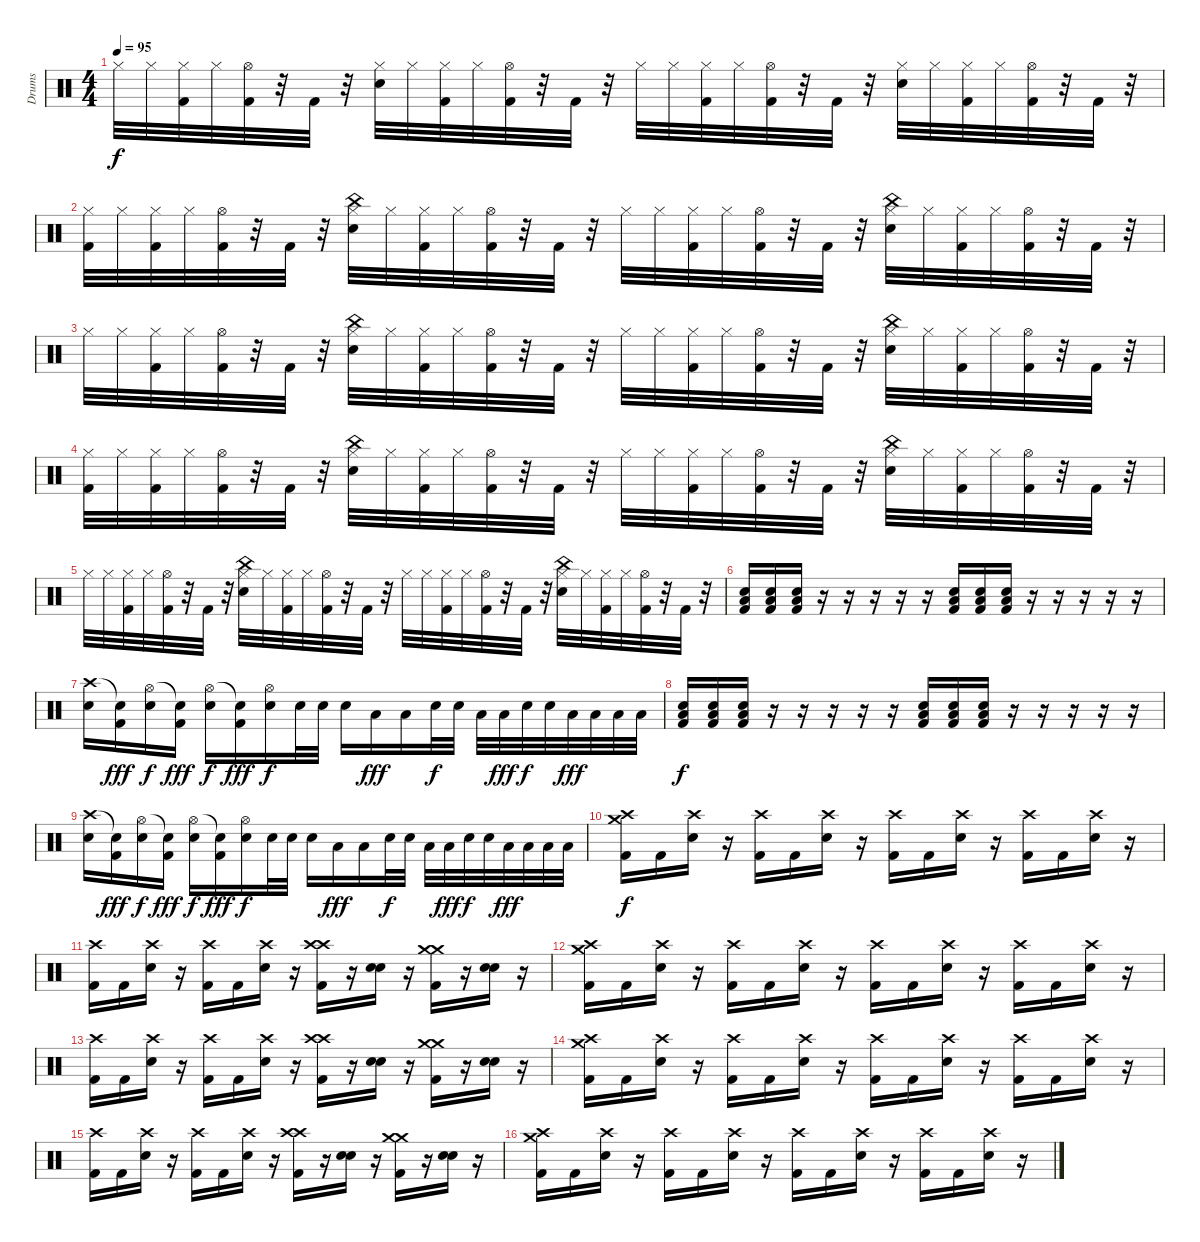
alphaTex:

\track ("Drums" "Drums") {instrument percussion}
\staff {score}
\articulation defaults
\ts (4 4)
\tempo 95
\clef neutral
\ks c "Hi-Hat (closed)".32{dy f} "Hi-Hat (closed)".32
("Kick (hit) 2" "Hi-Hat (closed)").32 "Hi-Hat (closed)".32 ("Kick (hit) 2" "Hi-Hat (open)").32 r.32 "Kick (hit) 2".32 r.32 ("Snare (hit) 2" "Hi-Hat (closed)").32 "Hi-Hat (closed)".32 ("Kick (hit) 2" "Hi-Hat (closed)").32 "Hi-Hat (closed)".32 ("Kick (hit) 2" "Hi-Hat (open)").32 r.32 "Kick (hit) 2".32 r.32 "Hi-Hat (closed)".32 "Hi-Hat (closed)".32 ("Kick (hit) 2" "Hi-Hat (closed)").32 "Hi-Hat (closed)".32 ("Kick (hit) 2" "Hi-Hat (open)").32 r.32 "Kick (hit) 2".32 r.32 ("Snare (hit) 2" "Hi-Hat (closed)").32 "Hi-Hat (closed)".32 ("Kick (hit) 2" "Hi-Hat (closed)").32 "Hi-Hat (closed)".32 ("Kick (hit) 2" "Hi-Hat (open)").32 r.32 "Kick (hit) 2".32 r.32 |
("Kick (hit) 2" "Hi-Hat (closed)").32 "Hi-Hat (closed)".32 ("Kick (hit) 2" "Hi-Hat (closed)").32 "Hi-Hat (closed)".32 ("Kick (hit) 2" "Hi-Hat (open)").32 r.32 "Kick (hit) 2".32 r.32 ("Snare (hit) 2" "Hi-Hat (closed)" "China (hit)").32 "Hi-Hat (closed)".32 ("Kick (hit) 2" "Hi-Hat (closed)").32 "Hi-Hat (closed)".32 ("Kick (hit) 2" "Hi-Hat (open)").32 r.32 "Kick (hit) 2".32 r.32 "Hi-Hat (closed)".32 "Hi-Hat (closed)".32 ("Kick (hit) 2" "Hi-Hat (closed)").32 "Hi-Hat (closed)".32 ("Kick (hit) 2" "Hi-Hat (open)").32 r.32 "Kick (hit) 2".32 r.32 ("Snare (hit) 2" "Hi-Hat (closed)" "China (hit)").32 "Hi-Hat (closed)".32 ("Kick (hit) 2" "Hi-Hat (closed)").32 "Hi-Hat (closed)".32 ("Kick (hit) 2" "Hi-Hat (open)").32 r.32 "Kick (hit) 2".32 r.32 |
"Hi-Hat (closed)".32 "Hi-Hat (closed)".32 ("Kick (hit) 2" "Hi-Hat (closed)").32 "Hi-Hat (closed)".32 ("Kick (hit) 2" "Hi-Hat (open)").32 r.32 "Kick (hit) 2".32 r.32 ("Snare (hit) 2" "Hi-Hat (closed)" "China (hit)").32 "Hi-Hat (closed)".32 ("Kick (hit) 2" "Hi-Hat (closed)").32 "Hi-Hat (closed)".32 ("Kick (hit) 2" "Hi-Hat (open)").32 r.32 "Kick (hit) 2".32 r.32 "Hi-Hat (closed)".32 "Hi-Hat (closed)".32 ("Kick (hit) 2" "Hi-Hat (closed)").32 "Hi-Hat (closed)".32 ("Kick (hit) 2" "Hi-Hat (open)").32 r.32 "Kick (hit) 2".32 r.32 ("Snare (hit) 2" "Hi-Hat (closed)" "China (hit)").32 "Hi-Hat (closed)".32 ("Kick (hit) 2" "Hi-Hat (closed)").32 "Hi-Hat (closed)".32 ("Kick (hit) 2" "Hi-Hat (open)").32 r.32 "Kick (hit) 2".32 r.32 |
("Kick (hit) 2" "Hi-Hat (closed)").32 "Hi-Hat (closed)".32 ("Kick (hit) 2" "Hi-Hat (closed)").32 "Hi-Hat (closed)".32 ("Kick (hit) 2" "Hi-Hat (open)").32 r.32 "Kick (hit) 2".32 r.32 ("Snare (hit) 2" "Hi-Hat (closed)" "China (hit)").32 "Hi-Hat (closed)".32 ("Kick (hit) 2" "Hi-Hat (closed)").32 "Hi-Hat (closed)".32 ("Kick (hit) 2" "Hi-Hat (open)").32 r.32 "Kick (hit) 2".32 r.32 "Hi-Hat (closed)".32 "Hi-Hat (closed)".32 ("Kick (hit) 2" "Hi-Hat (closed)").32 "Hi-Hat (closed)".32 ("Kick (hit) 2" "Hi-Hat (open)").32 r.32 "Kick (hit) 2".32 r.32 ("Snare (hit) 2" "Hi-Hat (closed)" "China (hit)").32 "Hi-Hat (closed)".32 ("Kick (hit) 2" "Hi-Hat (closed)").32 "Hi-Hat (closed)".32 ("Kick (hit) 2" "Hi-Hat (open)").32 r.32 "Kick (hit) 2".32 r.32 |
"Hi-Hat (closed)".32 "Hi-Hat (closed)".32 ("Kick (hit) 2" "Hi-Hat (closed)").32 "Hi-Hat (closed)".32 ("Kick (hit) 2" "Hi-Hat (open)").32 r.32 "Kick (hit) 2".32 r.32 ("Snare (hit) 2" "Hi-Hat (closed)" "China (hit)").32 "Hi-Hat (closed)".32 ("Kick (hit) 2" "Hi-Hat (closed)").32 "Hi-Hat (closed)".32 ("Kick (hit) 2" "Hi-Hat (open)").32 r.32 "Kick (hit) 2".32 r.32 "Hi-Hat (closed)".32 "Hi-Hat (closed)".32 ("Kick (hit) 2" "Hi-Hat (closed)").32 "Hi-Hat (closed)".32 ("Kick (hit) 2" "Hi-Hat (open)").32 r.32 "Kick (hit) 2".32 r.32 ("Snare (hit) 2" "Hi-Hat (closed)" "China (hit)").32 "Hi-Hat (closed)".32 ("Kick (hit) 2" "Hi-Hat (closed)").32 "Hi-Hat (closed)".32 ("Kick (hit) 2" "Hi-Hat (open)").32 r.32 "Kick (hit) 2".32 r.32 |
("Snare (hit) 2" "Kick (hit) 2" "Low Floor Tom (hit)").16 ("Snare (hit) 2" "Kick (hit) 2" "Low Floor Tom (hit)").16 ("Snare (hit) 2" "Kick (hit) 2" "Low Floor Tom (hit)").16 r.16 r.16 r.16 r.16 r.16 ("Snare (hit) 2" "Kick (hit) 2" "Low Floor Tom (hit)").16 ("Snare (hit) 2" "Kick (hit) 2" "Low Floor Tom (hit)").16 ("Snare (hit) 2" "Kick (hit) 2" "Low Floor Tom (hit)").16 r.16 r.16 r.16 r.16 r.16 |
("Crash high (hit)" "Snare (hit) 2").16 ("Snare (hit)"{t} "Kick (hit) 2").16{dy fff} ("Hi-Hat (open)" "Snare (hit) 2").16{dy f} ("Snare (hit)"{t} "Kick (hit) 2").16{dy fff} ("Hi-Hat (open)" "Snare (hit) 2").16{dy f} ("Snare (hit)"{t} "Kick (hit) 2").16{dy fff} ("Hi-Hat (open)" "Snare (hit) 2").16{dy f} "Snare (hit) 2".32 "Snare (hit) 2".32 "Snare (hit) 2".16 "Low Tom (hit)".16{dy fff} "Low Floor Tom (hit)".16 "Snare (hit) 2".32{dy f} "Snare (hit) 2".32 "Low Tom (hit)".32 "Low Tom (hit)".32{dy fff} "Snare (hit) 2".32{dy f} "Snare (hit) 2".32 "Low Floor Tom (hit)".32{dy fff} "Low Floor Tom (hit)".32 "Low Floor Tom (hit)".32 "Low Floor Tom (hit)".32 |
("Snare (hit) 2" "Kick (hit) 2" "Low Floor Tom (hit)").16{dy f} ("Snare (hit) 2" "Kick (hit) 2" "Low Floor Tom (hit)").16 ("Snare (hit) 2" "Kick (hit) 2" "Low Floor Tom (hit)").16 r.16 r.16 r.16 r.16 r.16 ("Snare (hit) 2" "Kick (hit) 2" "Low Floor Tom (hit)").16 ("Snare (hit) 2" "Kick (hit) 2" "Low Floor Tom (hit)").16 ("Snare (hit) 2" "Kick (hit) 2" "Low Floor Tom (hit)").16 r.16 r.16 r.16 r.16 r.16 |
("Crash high (hit)" "Snare (hit) 2").16 ("Snare (hit)"{t} "Kick (hit) 2").16{dy fff} ("Hi-Hat (open)" "Snare (hit) 2").16{dy f} ("Snare (hit)"{t} "Kick (hit) 2").16{dy fff} ("Hi-Hat (open)" "Snare (hit) 2").16{dy f} ("Snare (hit)"{t} "Kick (hit) 2").16{dy fff} ("Hi-Hat (open)" "Snare (hit) 2").16{dy f} "Snare (hit) 2".32 "Snare (hit) 2".32 "Snare (hit) 2".16 "Low Tom (hit)".16{dy fff} "Low Floor Tom (hit)".16 "Snare (hit) 2".32{dy f} "Snare (hit) 2".32 "Low Tom (hit)".32 "Low Tom (hit)".32{dy fff} "Snare (hit) 2".32{dy f} "Snare (hit) 2".32 "Low Floor Tom (hit)".32{dy fff} "Low Floor Tom (hit)".32 "Low Floor Tom (hit)".32 "Low Floor Tom (hit)".32 |
("Crash medium (hit)" "Crash high (hit)" "Kick (hit) 2").16{dy f} "Kick (hit) 2".16 ("Crash high (hit)" "Snare (hit) 2").16 r.16 ("Crash high (hit)" "Kick (hit) 2").16 "Kick (hit) 2".16 ("Crash high (hit)" "Snare (hit) 2").16 r.16 ("Crash high (hit)" "Kick (hit) 2").16 "Kick (hit) 2".16 ("Crash high (hit)" "Snare (hit) 2").16 r.16 ("Crash high (hit)" "Kick (hit) 2").16 "Kick (hit) 2".16 ("Crash high (hit)" "Snare (hit) 2").16 r.16 |
("Crash high (hit)" "Kick (hit) 2").16 "Kick (hit) 2".16 ("Crash high (hit)" "Snare (hit) 2").16 r.16 ("Crash high (hit)" "Kick (hit) 2").16 "Kick (hit) 2".16 ("Crash high (hit)" "Snare (hit) 2").16 r.16 ("Crash high (hit)" "Crash high (hit)" "Kick (hit) 2").16 r.16 ("Snare (hit) 2" "Snare (hit) 2").16 r.16 ("Crash medium (hit)" "Crash medium (hit)" "Kick (hit) 2").16 r.16 ("Snare (hit) 2" "Snare (hit) 2").16 r.16 |
("Crash medium (hit)" "Crash high (hit)" "Kick (hit) 2").16 "Kick (hit) 2".16 ("Crash high (hit)" "Snare (hit) 2").16 r.16 ("Crash high (hit)" "Kick (hit) 2").16 "Kick (hit) 2".16 ("Crash high (hit)" "Snare (hit) 2").16 r.16 ("Crash high (hit)" "Kick (hit) 2").16 "Kick (hit) 2".16 ("Crash high (hit)" "Snare (hit) 2").16 r.16 ("Crash high (hit)" "Kick (hit) 2").16 "Kick (hit) 2".16 ("Crash high (hit)" "Snare (hit) 2").16 r.16 |
("Crash high (hit)" "Kick (hit) 2").16 "Kick (hit) 2".16 ("Crash high (hit)" "Snare (hit) 2").16 r.16 ("Crash high (hit)" "Kick (hit) 2").16 "Kick (hit) 2".16 ("Crash high (hit)" "Snare (hit) 2").16 r.16 ("Crash high (hit)" "Crash high (hit)" "Kick (hit) 2").16 r.16 ("Snare (hit) 2" "Snare (hit) 2").16 r.16 ("Crash medium (hit)" "Crash medium (hit)" "Kick (hit) 2").16 r.16 ("Snare (hit) 2" "Snare (hit) 2").16 r.16 |
("Crash medium (hit)" "Crash high (hit)" "Kick (hit) 2").16 "Kick (hit) 2".16 ("Crash high (hit)" "Snare (hit) 2").16 r.16 ("Crash high (hit)" "Kick (hit) 2").16 "Kick (hit) 2".16 ("Crash high (hit)" "Snare (hit) 2").16 r.16 ("Crash high (hit)" "Kick (hit) 2").16 "Kick (hit) 2".16 ("Crash high (hit)" "Snare (hit) 2").16 r.16 ("Crash high (hit)" "Kick (hit) 2").16 "Kick (hit) 2".16 ("Crash high (hit)" "Snare (hit) 2").16 r.16 |
("Crash high (hit)" "Kick (hit) 2").16 "Kick (hit) 2".16 ("Crash high (hit)" "Snare (hit) 2").16 r.16 ("Crash high (hit)" "Kick (hit) 2").16 "Kick (hit) 2".16 ("Crash high (hit)" "Snare (hit) 2").16 r.16 ("Crash high (hit)" "Crash high (hit)" "Kick (hit) 2").16 r.16 ("Snare (hit) 2" "Snare (hit) 2").16 r.16 ("Crash medium (hit)" "Crash medium (hit)" "Kick (hit) 2").16 r.16 ("Snare (hit) 2" "Snare (hit) 2").16 r.16 |
("Crash medium (hit)" "Crash high (hit)" "Kick (hit) 2").16 "Kick (hit) 2".16 ("Crash high (hit)" "Snare (hit) 2").16 r.16 ("Crash high (hit)" "Kick (hit) 2").16 "Kick (hit) 2".16 ("Crash high (hit)" "Snare (hit) 2").16 r.16 ("Crash high (hit)" "Kick (hit) 2").16 "Kick (hit) 2".16 ("Crash high (hit)" "Snare (hit) 2").16 r.16 ("Crash high (hit)" "Kick (hit) 2").16 "Kick (hit) 2".16 ("Crash high (hit)" "Snare (hit) 2").16 r.16
